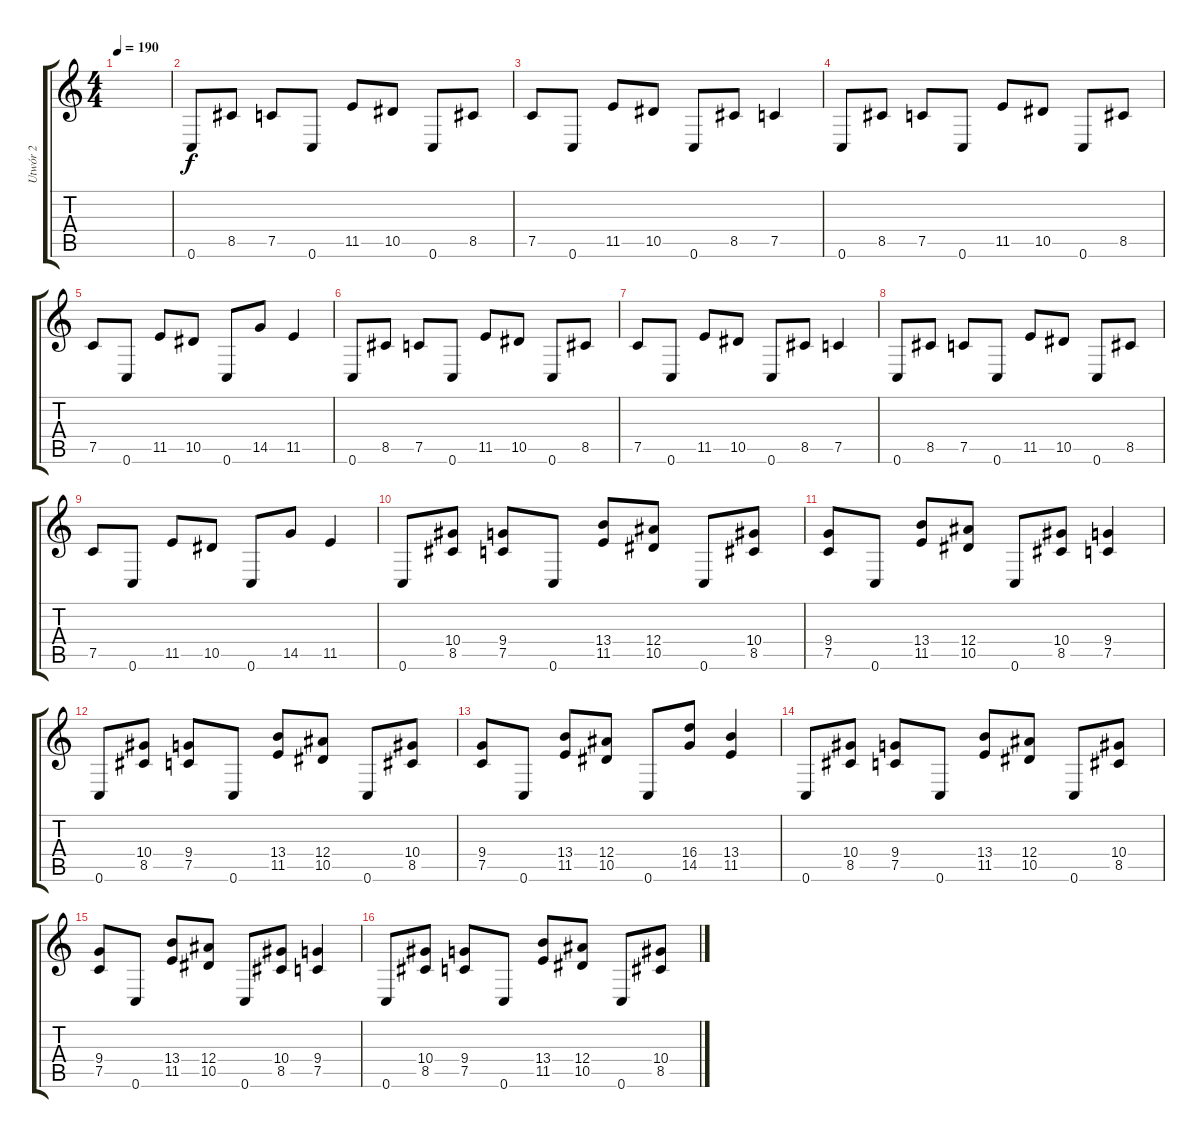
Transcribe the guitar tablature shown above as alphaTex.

\track ("Utwór 2" "Utwór 2") {instrument overdrivenguitar}
\staff {score tabs}
\tuning (C4 G3 Eb3 Bb2 F2 C2) {hide}
\ts (4 4)
\tempo 190
\clef g2
\ks c
|
0.6.8 8.5.8 7.5.8 0.6.8 11.5.8 10.5.8 0.6.8 8.5.8 |
7.5.8 0.6.8 11.5.8 10.5.8 0.6.8 8.5.8 7.5.4 |
0.6.8 8.5.8 7.5.8 0.6.8 11.5.8 10.5.8 0.6.8 8.5.8 |
7.5.8 0.6.8 11.5.8 10.5.8 0.6.8 14.5.8 11.5.4 |
0.6.8 8.5.8 7.5.8 0.6.8 11.5.8 10.5.8 0.6.8 8.5.8 |
7.5.8 0.6.8 11.5.8 10.5.8 0.6.8 8.5.8 7.5.4 |
0.6.8 8.5.8 7.5.8 0.6.8 11.5.8 10.5.8 0.6.8 8.5.8 |
7.5.8 0.6.8 11.5.8 10.5.8 0.6.8 14.5.8 11.5.4 |
0.6.8 (10.4 8.5).8 (9.4 7.5).8 0.6.8 (13.4 11.5).8 (12.4 10.5).8 0.6.8 (10.4 8.5).8 |
(9.4 7.5).8 0.6.8 (13.4 11.5).8 (12.4 10.5).8 0.6.8 (10.4 8.5).8 (9.4 7.5).4 |
0.6.8 (10.4 8.5).8 (9.4 7.5).8 0.6.8 (13.4 11.5).8 (12.4 10.5).8 0.6.8 (10.4 8.5).8 |
(9.4 7.5).8 0.6.8 (13.4 11.5).8 (12.4 10.5).8 0.6.8 (16.4 14.5).8 (13.4 11.5).4 |
0.6.8 (10.4 8.5).8 (9.4 7.5).8 0.6.8 (13.4 11.5).8 (12.4 10.5).8 0.6.8 (10.4 8.5).8 |
(9.4 7.5).8 0.6.8 (13.4 11.5).8 (12.4 10.5).8 0.6.8 (10.4 8.5).8 (9.4 7.5).4 |
0.6.8 (10.4 8.5).8 (9.4 7.5).8 0.6.8 (13.4 11.5).8 (12.4 10.5).8 0.6.8 (10.4 8.5).8
